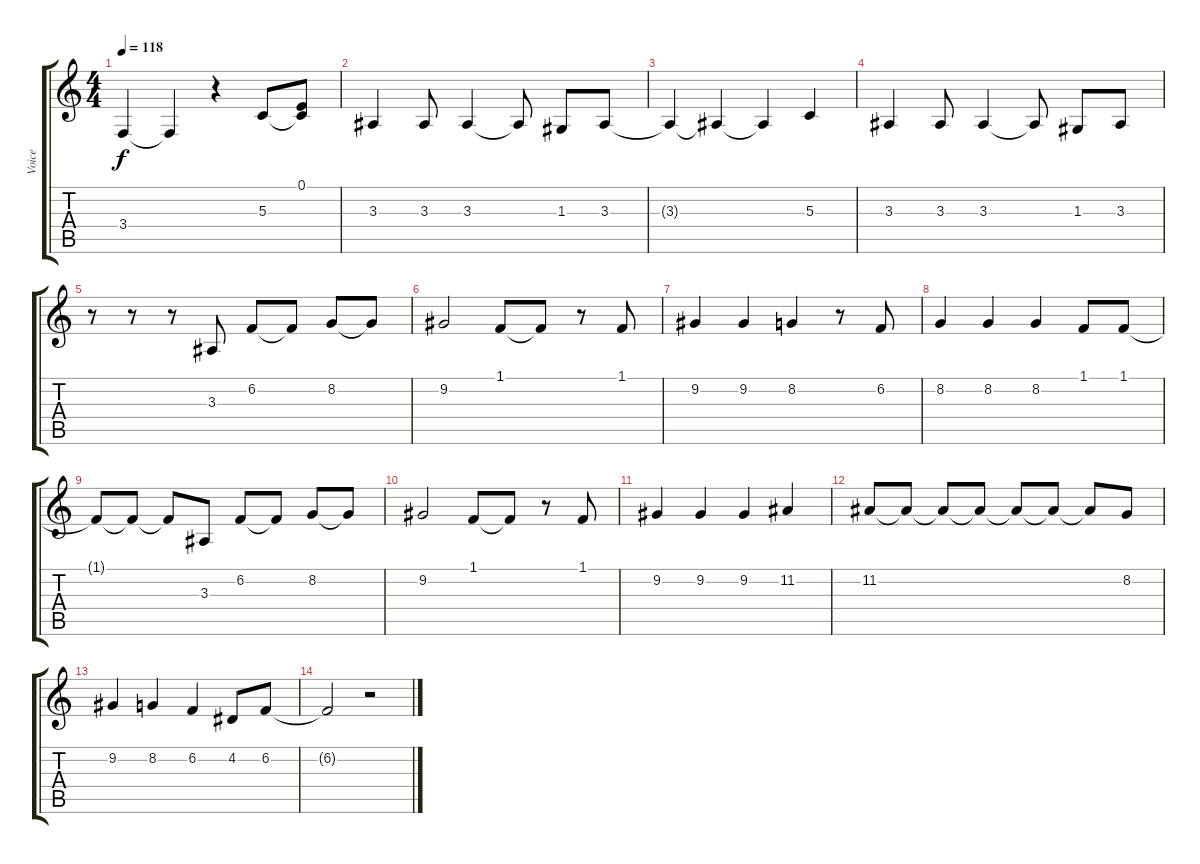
\track ("Voice" "Voice") {instrument violin}
\staff {score tabs}
\tuning (E4 B3 G3 D3 A2 E2) {hide}
\ts (4 4)
\tempo 118
\clef g2
\ks c
3.4.4{dy f} 3.4{t}.4 r.4 5.3.8 (0.1 5.3{t}).8 |
3.3.4 3.3.8 3.3.4 3.3{t}.8 1.3.8 3.3.8 |
3.3{t}.4 3.3{t}.4 3.3{t}.4 5.3.4 |
3.3.4 3.3.8 3.3.4 3.3{t}.8 1.3.8 3.3.8 |
r.8 r.8 r.8 3.3.8 6.2.8 6.2{t}.8 8.2.8 8.2{t}.8 |
9.2.2 1.1.8 1.1{t}.8 r.8 1.1.8 |
9.2.4 9.2.4 8.2.4 r.8 6.2.8 |
8.2.4 8.2.4 8.2.4 1.1.8 1.1.8 |
1.1{t}.8 1.1{t}.8 1.1{t}.8 3.3.8 6.2.8 6.2{t}.8 8.2.8 8.2{t}.8 |
9.2.2 1.1.8 1.1{t}.8 r.8 1.1.8 |
9.2.4 9.2.4 9.2.4 11.2.4 |
11.2.8 11.2{t}.8 11.2{t}.8 11.2{t}.8 11.2{t}.8 11.2{t}.8 11.2{t}.8 8.2.8 |
9.2.4 8.2.4 6.2.4 4.2.8 6.2.8 |
6.2{t}.2 r.2
